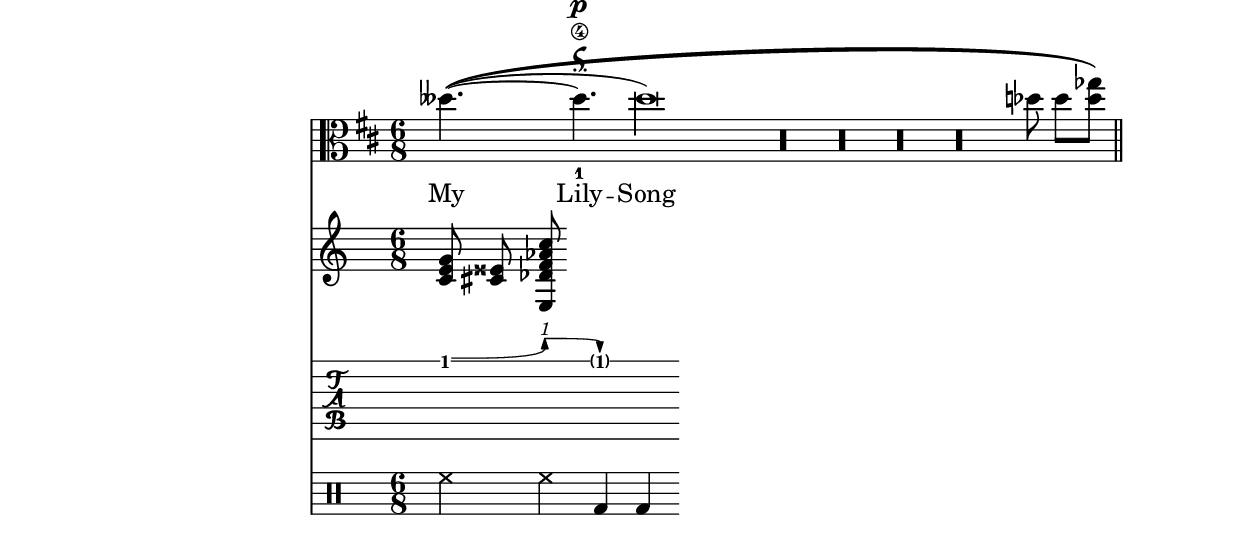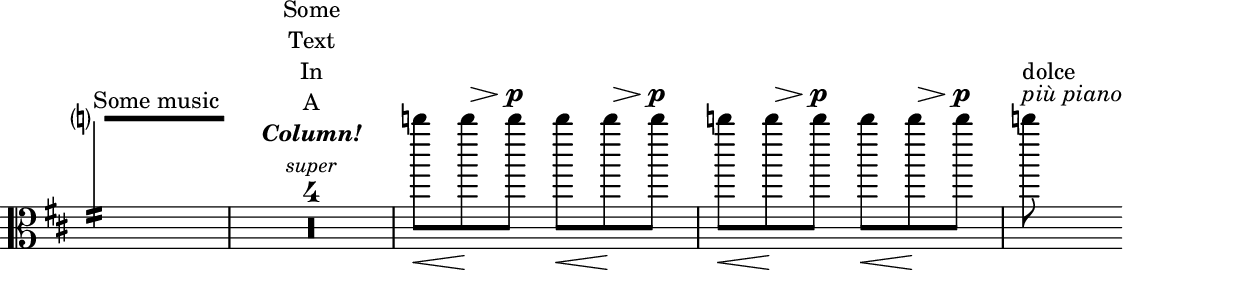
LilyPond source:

\version "2.23.3"

% This is a test file for Pygments' LilyPond support. To compile
% it with Guile 1 (as in official releases as of this writing),
% remove the "commented form" below.

%{
  All supported constructs are covered in
  this file.  For example, multi-line comments.

  These are non-nested. The following will
  end the whole comment:
  %{ %}

\include "lilypond-book-preamble.ly"

\header {
  title = "This is an assignment to a string. Escape \" sequences \n are
recognized.
"
  composer = \markup \smallCaps "And this is a markup"
}
% The following is just a comment.
%}

\paper {
  indent = 30\staff-space
  page-count = 1
}

myFunc =
# #;(This is a commented form. After it, we are still in Scheme mode.)
(define-music-function (music n) (ly:music? index?)
   (let* ((repeated (make-list n music))
          (copied (map ly:music-deep-copy repeated)))
     ; This is a Scheme comment.
     (make-sequential-music copied)))

mySecondFunc =
#(define-music-function (music) (ly:music?)
   #{
     % LilyPond syntax here.
     \compressMMRests
       \shiftDurations -2 1
        # ; Scheme syntax again.
         (ly:music-deep-copy music)
   #})

#(define-markup-command (small-italic layout props arg) (markup?)
   (interpret-markup layout props
     (make-small-markup (make-italic-markup arg))))

myPitch = ##{ c #}

% Here we should be back to LilyPond mode. This
% is a LilyPond comment.

myVariable = c4
myAlist.keyI.keyII = 55
piuPiano = \markup \italic "più piano"

#(symbol->string 'some-symbol)

<<
  \new Staff \with {
    \consists Duration_line_engraver
  }
  \relative c' {
    \clef alto
    \time 6/8
    \key d \major
    \cadenzaOn
    deses'!4.~(\tweak thickness 4\( deses^\p-\signumcongruentiae_1\4
    deses\longa) \myFunc { r } 4 des8 8[ <des ges>8]\)
    \bar "||"
    \cadenzaOff
    \once \hide NoteHead
    \once \override NoteHead.no-ledgers = ##t
    \once \omit Dots
    \once \override Staff.DurationLine.thickness = #5
    c''?2.:16\-^"Some music" |
    \mySecondFunc
      R1*1/2^\markup \center-column {
               Some
               Text
               In
               A
               \bold \italic Column!
               \small-italic super
             }
    \repeat unfold 4 { c8\< c^\> c\p\! }
    c^\piuPiano^\markup dolce
  }
  \addlyrics {
    \set Score.melismaBusyProperties = #'()
    My Lily -- Song
  }
  \chordmode {
    c cis:3+ des:maj7/+e
  }
  \new TabVoice {
    f'4\^ g'4\^ f'2
  }
  \drums {
    hihat4 hh bassdrum bd
  }
>>
